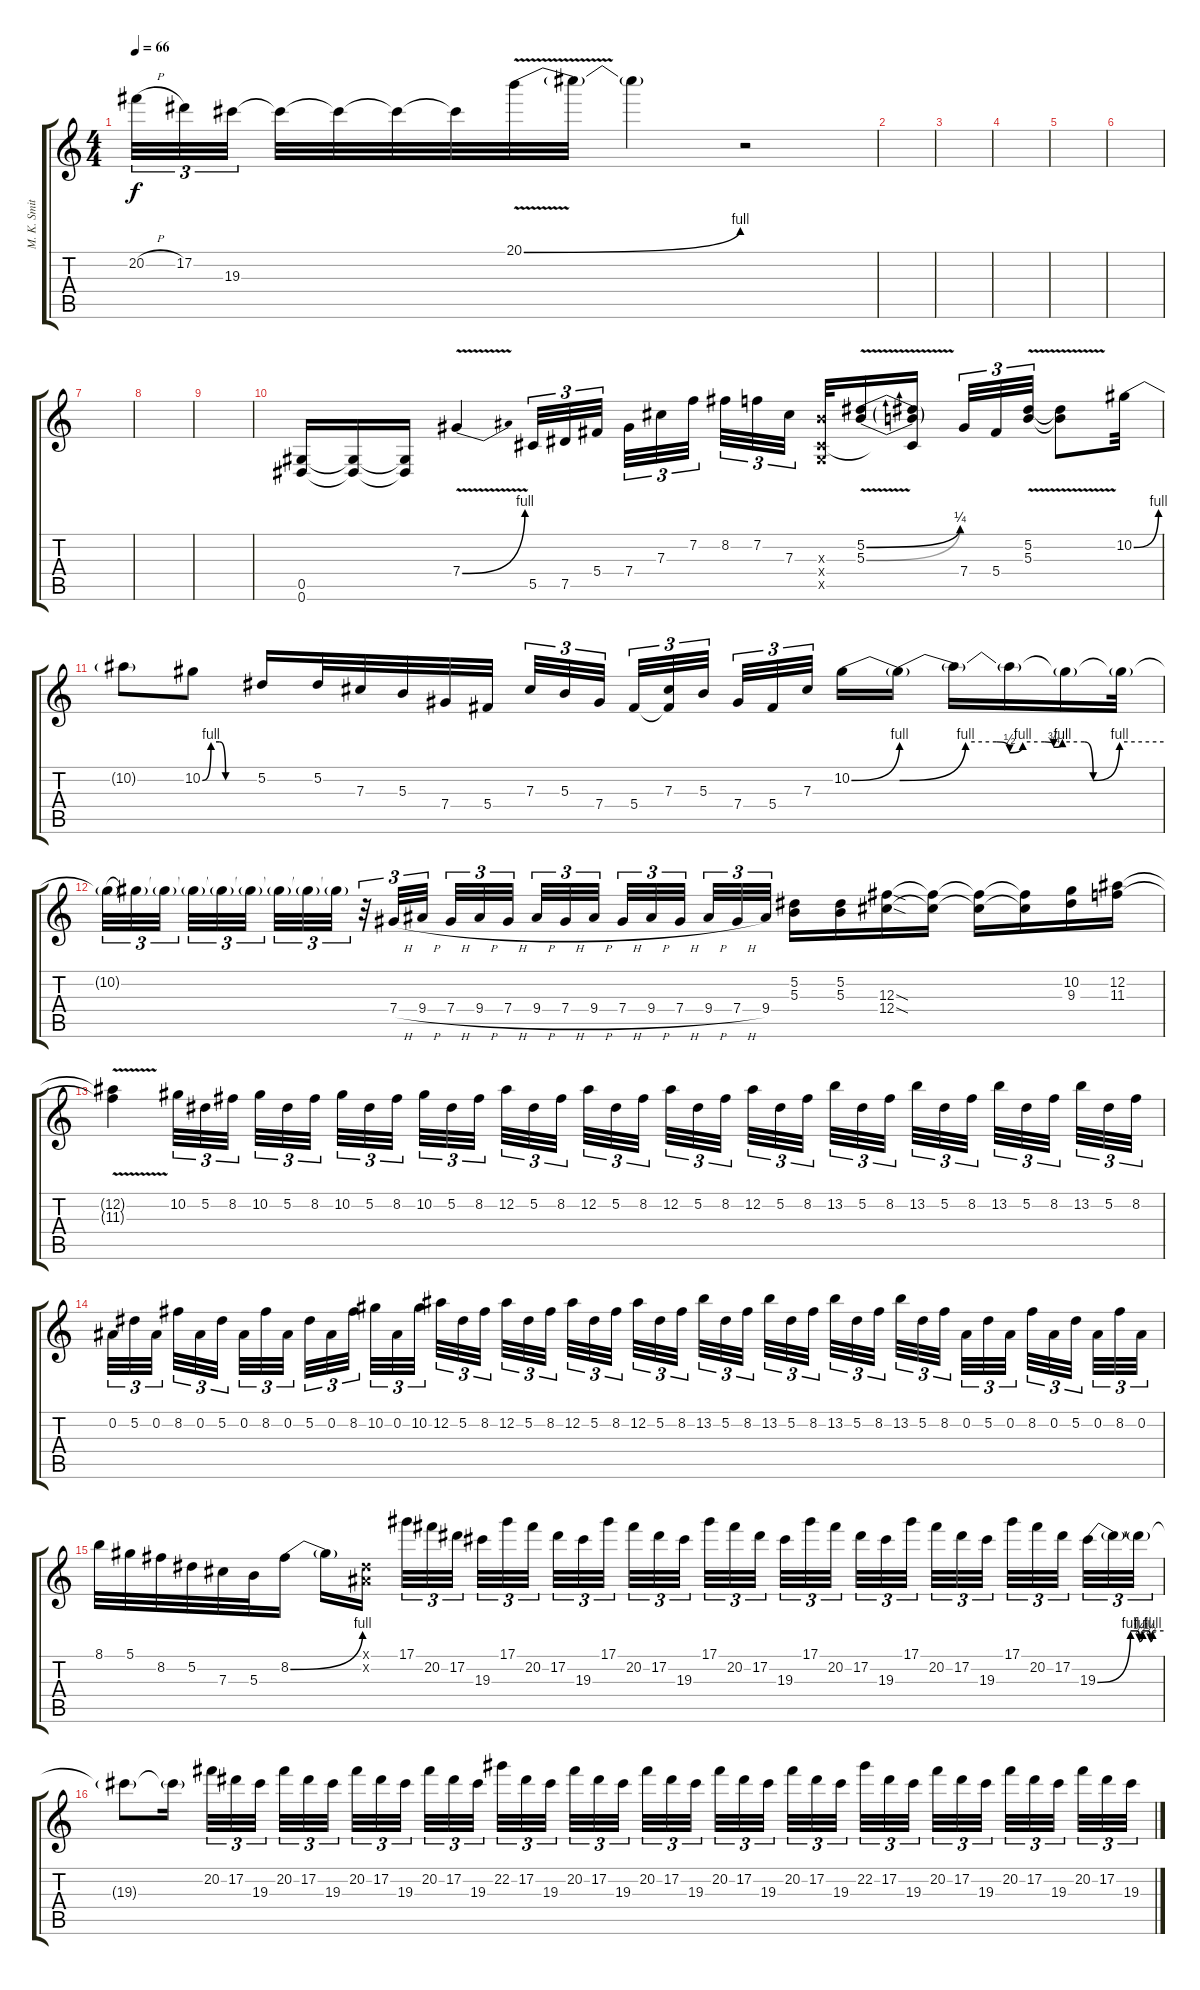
\track ("M. K. Smith (Solo)" "M. K. Smit") {instrument distortionguitar}
\staff {score tabs}
\tuning (Eb4 Bb3 Gb3 Db3 Ab2 Eb2) {hide}
\ts (4 4)
\tempo 66
\clef g2
\ks c
20.2{h}.32{tu (3 2) dy f} 17.2.32{tu (3 2)} 19.3.32{tu (3 2) beam splitsecondary} 19.3{t}.32 19.3{t}.32 19.3{t}.32 19.3{t}.32 20.1{be (bend 0 0 60 4) v}.32 20.1{t}.32 20.1{t}.4 r.2 |
|
|
|
|
|
|
|
|
(0.5 0.6).16 (0.5{t} 0.6{t}).16 (0.5{t} 0.6{t}).16 7.4{be (bend 0 0 60 4) v}.4 5.5.32{tu (3 2)} 7.5.32{tu (3 2)} 5.4.32{tu (3 2)} 7.4.32{tu (3 2)} 7.3.32{tu (3 2)} 7.2.32{tu (3 2) beam splitsecondary} 8.2.32{tu (3 2)} 7.2.32{tu (3 2)} 7.3.32{tu (3 2) beam splitsecondary} (5.3{x} 0.4{x} 0.5{x}).32 (5.2{be (bend 0 0 60 1)} 5.3{be (bend 0 0 60 1) v}).16 (5.2{t} 5.3{t} 0.4{t}).16 7.4.32{tu (3 2)} 5.4.32{tu (3 2)} (5.2 5.3{v}).32{tu (3 2)} (5.2{t} 5.3{t}).8 10.2{be (bend 0 0 60 4)}.32 |
10.2{t}.8 10.2{be (custom 0 0 10 4 20 4 27 0 35 0 45 0 60 0)}.8 5.2.16 5.2.32 7.3.32 5.3.32 7.4.32 5.4.32{beam splitsecondary} 7.3.32{tu (3 2)} 5.3.32{tu (3 2)} 7.4.32{tu (3 2) beam splitsecondary} 5.4.32{tu (3 2)} (7.3 5.4{t}).32{tu (3 2)} 5.3.32{tu (3 2) beam splitsecondary} 7.4.32{tu (3 2)} 5.4.32{tu (3 2)} 7.3.32{tu (3 2) beam splitsecondary} 10.2{be (bend 0 0 60 4)}.16 10.2{be (custom 0 0 15 4 22 4 25 2 28 4 33 4 35 3 37 4 42 4 44 0 50 4 60 4) t}.16 10.2{t}.16 10.2{t}.16 10.2{t}.16 10.2{t}.32 |
10.2{t}.32{tu (3 2)} 10.2{t}.32{tu (3 2)} 10.2{t}.32{tu (3 2) beam splitsecondary} 10.2{t}.32{tu (3 2)} 10.2{t}.32{tu (3 2)} 10.2{t}.32{tu (3 2) beam splitsecondary} 10.2{t}.32{tu (3 2)} 10.2{t}.32{tu (3 2)} 10.2{t}.32{tu (3 2)} r.32{tu (3 2)} 7.4{h}.32{tu (3 2)} 9.4{h}.32{tu (3 2)} 7.4{h}.32{tu (3 2)} 9.4{h}.32{tu (3 2)} 7.4{h}.32{tu (3 2) beam splitsecondary} 9.4{h}.32{tu (3 2)} 7.4{h}.32{tu (3 2)} 9.4{h}.32{tu (3 2) beam splitsecondary} 7.4{h}.32{tu (3 2)} 9.4{h}.32{tu (3 2)} 7.4{h}.32{tu (3 2) beam splitsecondary} 9.4{h}.32{tu (3 2)} 7.4{h}.32{tu (3 2)} 9.4.32{tu (3 2)} (5.2 5.3).16 (5.2 5.3).16 (12.3{sod} 12.4{sod}).16 (12.3{t} 12.4{t}).16 (12.3{t} 12.4{t}).16 (12.3{t} 12.4{t}).16 (10.2 9.3).16 (12.2 11.3).16 |
(12.2{t} 11.3{v t}).4 10.2.32{tu (3 2)} 5.2.32{tu (3 2)} 8.2.32{tu (3 2) beam splitsecondary} 10.2.32{tu (3 2)} 5.2.32{tu (3 2)} 8.2.32{tu (3 2) beam splitsecondary} 10.2.32{tu (3 2)} 5.2.32{tu (3 2)} 8.2.32{tu (3 2) beam splitsecondary} 10.2.32{tu (3 2)} 5.2.32{tu (3 2)} 8.2.32{tu (3 2)} 12.2.32{tu (3 2)} 5.2.32{tu (3 2)} 8.2.32{tu (3 2) beam splitsecondary} 12.2.32{tu (3 2)} 5.2.32{tu (3 2)} 8.2.32{tu (3 2) beam splitsecondary} 12.2.32{tu (3 2)} 5.2.32{tu (3 2)} 8.2.32{tu (3 2) beam splitsecondary} 12.2.32{tu (3 2)} 5.2.32{tu (3 2)} 8.2.32{tu (3 2)} 13.2.32{tu (3 2)} 5.2.32{tu (3 2)} 8.2.32{tu (3 2) beam splitsecondary} 13.2.32{tu (3 2)} 5.2.32{tu (3 2)} 8.2.32{tu (3 2) beam splitsecondary} 13.2.32{tu (3 2)} 5.2.32{tu (3 2)} 8.2.32{tu (3 2) beam splitsecondary} 13.2.32{tu (3 2)} 5.2.32{tu (3 2)} 8.2.32{tu (3 2)} |
0.2.32{tu (3 2)} 5.2.32{tu (3 2)} 0.2.32{tu (3 2) beam splitsecondary} 8.2.32{tu (3 2)} 0.2.32{tu (3 2)} 5.2.32{tu (3 2) beam splitsecondary} 0.2.32{tu (3 2)} 8.2.32{tu (3 2)} 0.2.32{tu (3 2) beam splitsecondary} 5.2.32{tu (3 2)} 0.2.32{tu (3 2)} 8.2.32{tu (3 2)} 10.2.32{tu (3 2)} 0.2.32{tu (3 2)} 10.2.32{tu (3 2) beam splitsecondary} 12.2.32{tu (3 2)} 5.2.32{tu (3 2)} 8.2.32{tu (3 2) beam splitsecondary} 12.2.32{tu (3 2)} 5.2.32{tu (3 2)} 8.2.32{tu (3 2) beam splitsecondary} 12.2.32{tu (3 2)} 5.2.32{tu (3 2)} 8.2.32{tu (3 2)} 12.2.32{tu (3 2)} 5.2.32{tu (3 2)} 8.2.32{tu (3 2) beam splitsecondary} 13.2.32{tu (3 2)} 5.2.32{tu (3 2)} 8.2.32{tu (3 2) beam splitsecondary} 13.2.32{tu (3 2)} 5.2.32{tu (3 2)} 8.2.32{tu (3 2) beam splitsecondary} 13.2.32{tu (3 2)} 5.2.32{tu (3 2)} 8.2.32{tu (3 2)} 13.2.32{tu (3 2)} 5.2.32{tu (3 2)} 8.2.32{tu (3 2) beam splitsecondary} 0.2.32{tu (3 2)} 5.2.32{tu (3 2)} 0.2.32{tu (3 2) beam splitsecondary} 8.2.32{tu (3 2)} 0.2.32{tu (3 2)} 5.2.32{tu (3 2) beam splitsecondary} 0.2.32{tu (3 2)} 8.2.32{tu (3 2)} 0.2.32{tu (3 2)} |
8.1.32 5.1.32 8.2.32 5.2.32 7.3.32 5.3.32 8.2{be (bend 0 0 60 4)}.16 8.2{t}.16 (0.1{x} 0.2{x}).16{beam splitsecondary} 17.1.32{tu (3 2)} 20.2.32{tu (3 2)} 17.2.32{tu (3 2) beam splitsecondary} 19.3.32{tu (3 2)} 17.1.32{tu (3 2)} 20.2.32{tu (3 2)} 17.2.32{tu (3 2)} 19.3.32{tu (3 2)} 17.1.32{tu (3 2) beam splitsecondary} 20.2.32{tu (3 2)} 17.2.32{tu (3 2)} 19.3.32{tu (3 2) beam splitsecondary} 17.1.32{tu (3 2)} 20.2.32{tu (3 2)} 17.2.32{tu (3 2) beam splitsecondary} 19.3.32{tu (3 2)} 17.1.32{tu (3 2)} 20.2.32{tu (3 2)} 17.2.32{tu (3 2)} 19.3.32{tu (3 2)} 17.1.32{tu (3 2) beam splitsecondary} 20.2.32{tu (3 2)} 17.2.32{tu (3 2)} 19.3.32{tu (3 2) beam splitsecondary} 17.1.32{tu (3 2)} 20.2.32{tu (3 2)} 17.2.32{tu (3 2) beam splitsecondary} 19.3{be (custom 0 0 30 4 36 4 38 2 41 4 46 4 48 2 50 4 60 4)}.32{tu (3 2)} 19.3{t}.32{tu (3 2)} 19.3{t}.32{tu (3 2)} |
19.3{t}.8 19.3{t}.16{beam splitsecondary} 20.2.32{tu (3 2)} 17.2.32{tu (3 2)} 19.3.32{tu (3 2)} 20.2.32{tu (3 2)} 17.2.32{tu (3 2)} 19.3.32{tu (3 2) beam splitsecondary} 20.2.32{tu (3 2)} 17.2.32{tu (3 2)} 19.3.32{tu (3 2) beam splitsecondary} 20.2.32{tu (3 2)} 17.2.32{tu (3 2)} 19.3.32{tu (3 2) beam splitsecondary} 22.2.32{tu (3 2)} 17.2.32{tu (3 2)} 19.3.32{tu (3 2)} 20.2.32{tu (3 2)} 17.2.32{tu (3 2)} 19.3.32{tu (3 2) beam splitsecondary} 20.2.32{tu (3 2)} 17.2.32{tu (3 2)} 19.3.32{tu (3 2) beam splitsecondary} 20.2.32{tu (3 2)} 17.2.32{tu (3 2)} 19.3.32{tu (3 2) beam splitsecondary} 20.2.32{tu (3 2)} 17.2.32{tu (3 2)} 19.3.32{tu (3 2)} 22.2.32{tu (3 2)} 17.2.32{tu (3 2)} 19.3.32{tu (3 2) beam splitsecondary} 20.2.32{tu (3 2)} 17.2.32{tu (3 2)} 19.3.32{tu (3 2) beam splitsecondary} 20.2.32{tu (3 2)} 17.2.32{tu (3 2)} 19.3.32{tu (3 2) beam splitsecondary} 20.2.32{tu (3 2)} 17.2.32{tu (3 2)} 19.3.32{tu (3 2)}
